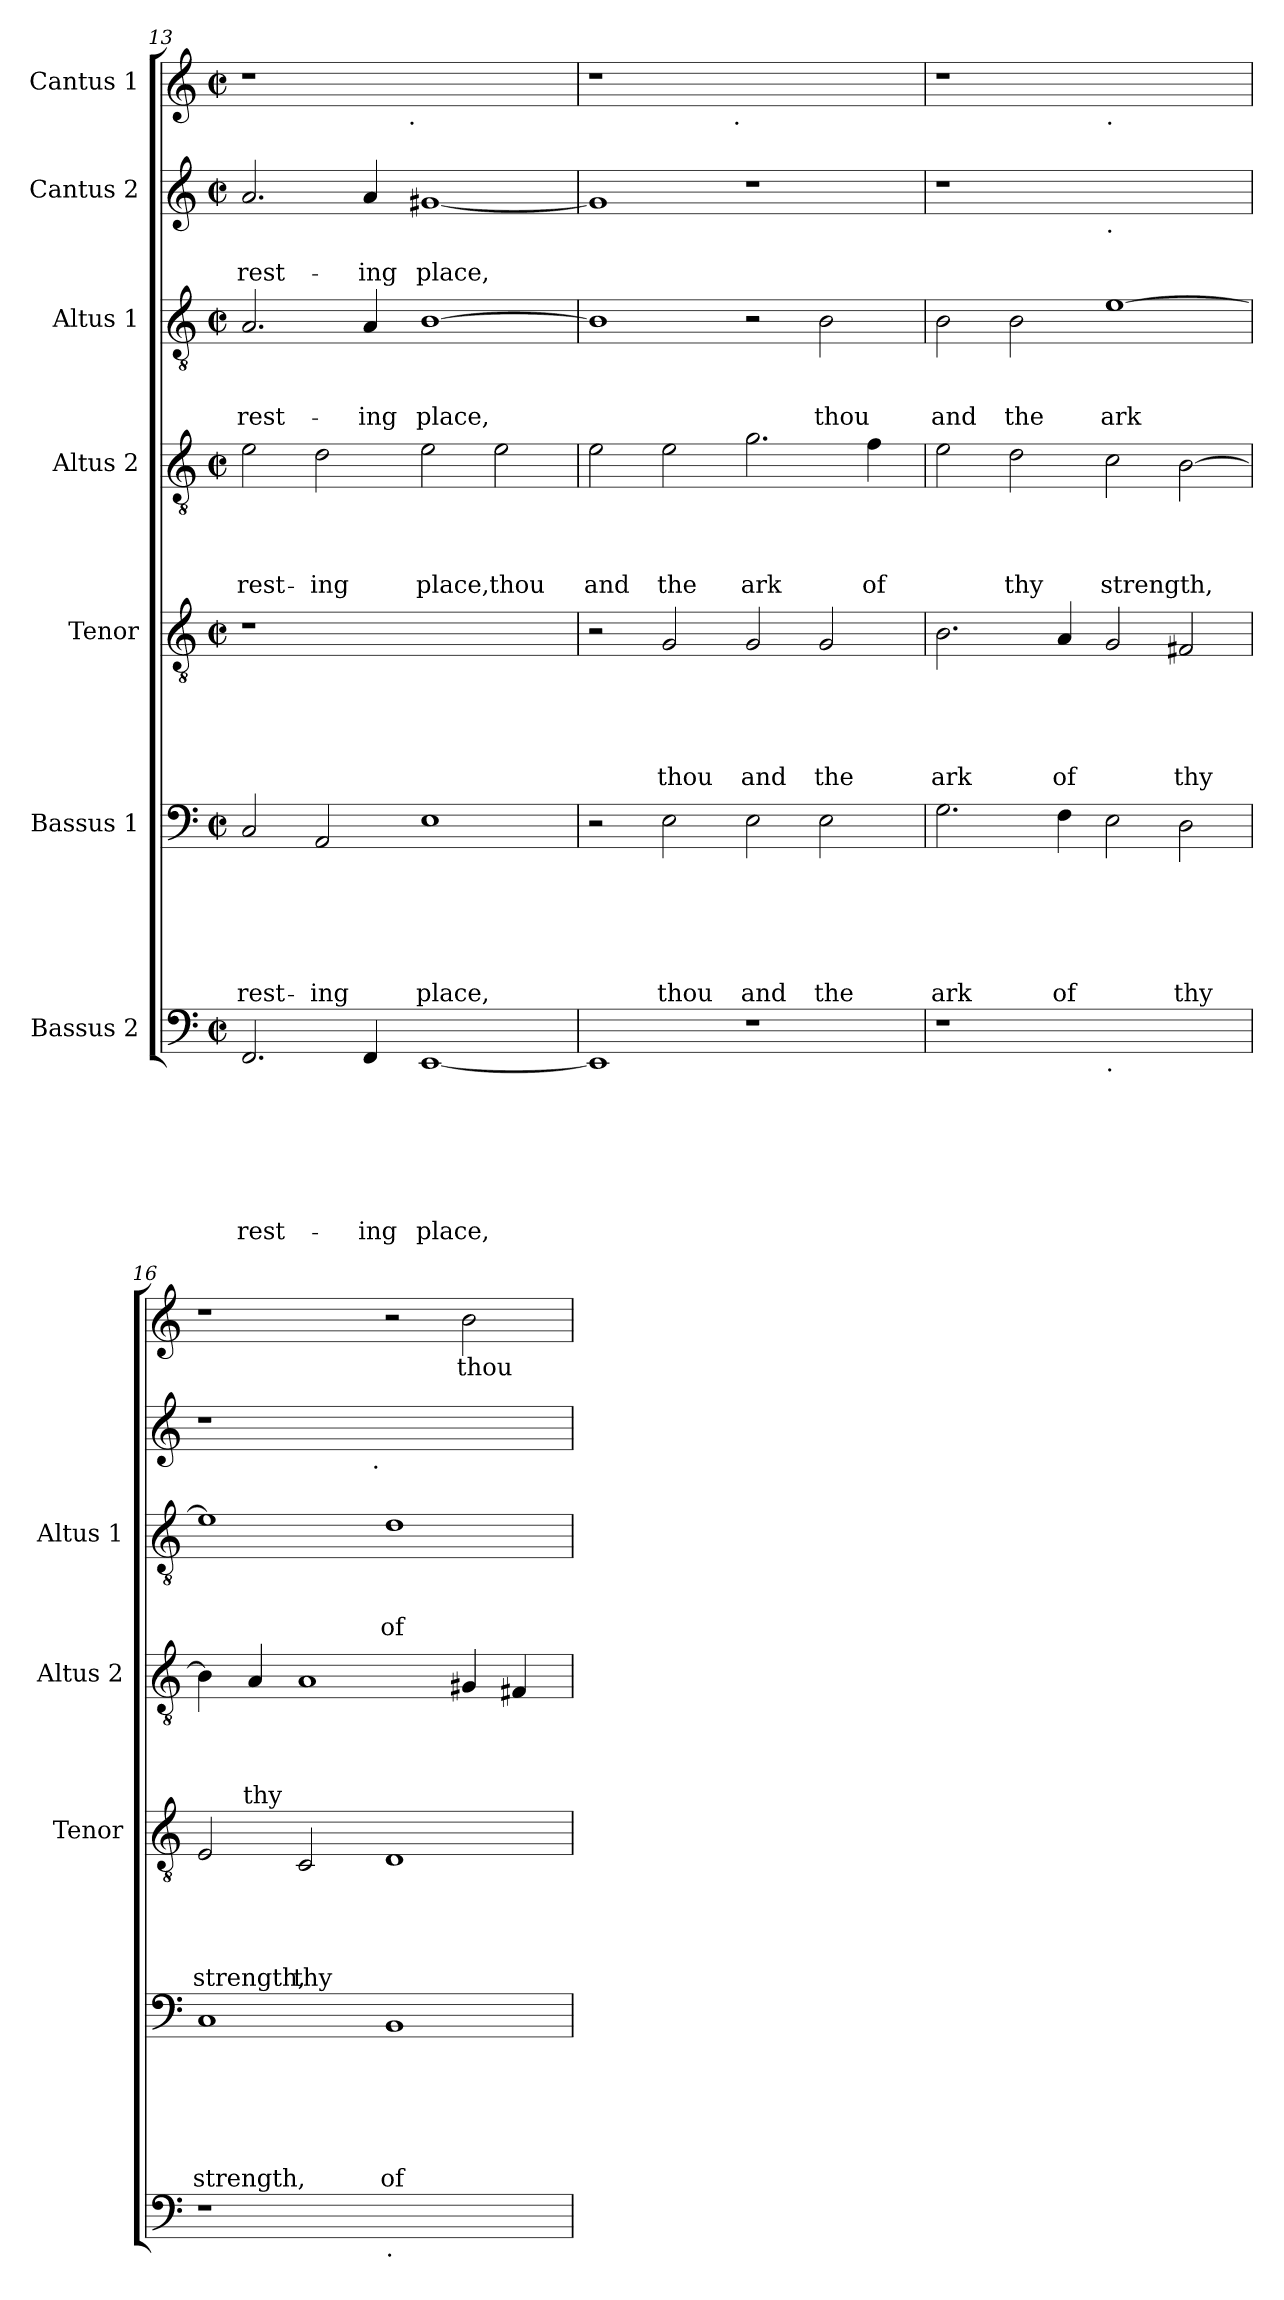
**kern	**text	**text	**text	**text	**text	**text	**text	**kern	**text	**text	**text	**text	**text	**text	**kern	**text	**text	**text	**text	**text	**kern	**text	**text	**text	**text	**kern	**text	**text	**text	**kern	**text	**text	**kern	**text
*part7	*part7	*part7	*part7	*part7	*part7	*part7	*part7	*part6	*part6	*part6	*part6	*part6	*part6	*part6	*part5	*part5	*part5	*part5	*part5	*part5	*part4	*part4	*part4	*part4	*part4	*part3	*part3	*part3	*part3	*part2	*part2	*part2	*part1	*part1
*staff7	*staff7	*staff7	*staff7	*staff7	*staff7	*staff7	*staff7	*staff6	*staff6	*staff6	*staff6	*staff6	*staff6	*staff6	*staff5	*staff5	*staff5	*staff5	*staff5	*staff5	*staff4	*staff4	*staff4	*staff4	*staff4	*staff3	*staff3	*staff3	*staff3	*staff2	*staff2	*staff2	*staff1	*staff1
*I"Bassus 2	*	*	*	*	*	*	*	*I"Bassus 1	*	*	*	*	*	*	*I"Tenor	*	*	*	*	*	*I"Altus 2	*	*	*	*	*I"Altus 1	*	*	*	*I"Cantus 2	*	*	*I"Cantus 1	*
*	*	*	*	*	*	*	*	*	*	*	*	*	*	*	*I'Tenor	*	*	*	*	*	*I'Altus 2	*	*	*	*	*I'Altus 1	*	*	*	*	*	*	*	*
*clefF4	*	*	*	*	*	*	*	*clefF4	*	*	*	*	*	*	*clefGv2	*	*	*	*	*	*clefGv2	*	*	*	*	*clefGv2	*	*	*	*clefG2	*	*	*clefG2	*
*k[]	*	*	*	*	*	*	*	*k[]	*	*	*	*	*	*	*k[]	*	*	*	*	*	*k[]	*	*	*	*	*k[]	*	*	*	*k[]	*	*	*k[]	*
*C:	*	*	*	*	*	*	*	*C:	*	*	*	*	*	*	*C:	*	*	*	*	*	*C:	*	*	*	*	*C:	*	*	*	*C:	*	*	*C:	*
*M2/2	*	*	*	*	*	*	*	*M2/2	*	*	*	*	*	*	*M2/2	*	*	*	*	*	*M2/2	*	*	*	*	*M2/2	*	*	*	*M2/2	*	*	*M2/2	*
*met(c|)	*	*	*	*	*	*	*	*met(c|)	*	*	*	*	*	*	*met(c|)	*	*	*	*	*	*met(c|)	*	*	*	*	*met(c|)	*	*	*	*met(c|)	*	*	*met(c|)	*
=13	=13	=13	=13	=13	=13	=13	=13	=13	=13	=13	=13	=13	=13	=13	=13	=13	=13	=13	=13	=13	=13	=13	=13	=13	=13	=13	=13	=13	=13	=13	=13	=13	=13	=13
!	!	!	!	!	!	!	!LO:LY:b	!	!	!	!	!	!	!LO:LY:b	!	!	!	!	!	!	!	!	!	!	!LO:LY:b	!	!	!	!LO:LY:b	!	!	!LO:LY:b	!	!
*	*	*	*	*	*	*	*	*	*	*	*	*	*	*	*	*	*	*	*	*	*	*	*	*	*	*	*	*	*	*	*	*	*^	*
2.FF/	.	.	.	.	.	.	rest-	2C/	.	.	.	.	.	rest-	1r	.	.	.	.	.	2e\	.	.	.	rest-	2.A/	.	.	rest-	2.a/	.	rest-	1r	2ryy	.
!	!	!	!	!	!	!	!	!	!	!	!	!	!	!LO:LY:b	!	!	!	!	!	!	!	!	!	!	!LO:LY:b	!	!	!	!	!	!	!	!	!	!
.	.	.	.	.	.	.	.	2AA/	.	.	.	.	.	-ing	.	.	.	.	.	.	2d\	.	.	.	-ing	.	.	.	.	.	.	.	.	4...ryy	.
!	!	!	!	!	!	!	!LO:LY:b	!	!	!	!	!	!	!	!	!	!	!	!	!	!	!	!	!	!	!	!	!	!LO:LY:b	!	!	!LO:LY:b	!	!	!
4FF/	.	.	.	.	.	.	-ing	.	.	.	.	.	.	.	.	.	.	.	.	.	.	.	.	.	.	4A/	.	.	-ing	4a/	.	-ing	.	.	.
!	!	!	!	!	!	!	!	!	!	!	!	!	!	!	!	!	!	!	!	!	!	!	!	!	!	!	!	!	!	!	!	!	!	!LO:TX:b:t=.	!
.	.	.	.	.	.	.	.	.	.	.	.	.	.	.	.	.	.	.	.	.	.	.	.	.	.	.	.	.	.	.	.	.	.	1ryy	.
!	!	!	!	!	!	!	!LO:LY:b	!	!	!	!	!	!	!LO:LY:b	!	!	!	!	!	!	!	!	!	!	!LO:LY:b	!	!	!	!LO:LY:b	!	!	!LO:LY:b	!	!	!
[<1EE	.	.	.	.	.	.	place,	1E	.	.	.	.	.	place,	1ryy	.	.	.	.	.	2e\	.	.	.	place,	[>1B	.	.	place,	[<1g#X	.	place,	1ryy	.	.
!	!	!	!	!	!	!	!	!	!	!	!	!	!	!	!	!	!	!	!	!	!	!	!	!	!LO:LY:b	!	!	!	!	!	!	!	!	!	!
.	.	.	.	.	.	.	.	.	.	.	.	.	.	.	.	.	.	.	.	.	2e\	.	.	.	thou	.	.	.	.	.	.	.	.	.	.
.	.	.	.	.	.	.	.	.	.	.	.	.	.	.	.	.	.	.	.	.	.	.	.	.	.	.	.	.	.	.	.	.	.	32ryy	.
=14	=14	=14	=14	=14	=14	=14	=14	=14	=14	=14	=14	=14	=14	=14	=14	=14	=14	=14	=14	=14	=14	=14	=14	=14	=14	=14	=14	=14	=14	=14	=14	=14	=14	=14	=14
!	!	!	!	!	!	!	!	!	!	!	!	!	!	!	!	!	!	!	!	!	!	!	!	!	!LO:LY:b	!	!	!	!	!	!	!	!	!	!
1EE]	.	.	.	.	.	.	.	2r	.	.	.	.	.	.	2r	.	.	.	.	.	2e\	.	.	.	and	1B]	.	.	.	1g#]	.	.	1r	2ryy	.
!	!	!	!	!	!	!	!	!	!	!	!	!	!	!LO:LY:b	!	!	!	!	!	!LO:LY:b	!	!	!	!	!LO:LY:b	!	!	!	!	!	!	!	!	!	!
.	.	.	.	.	.	.	.	2E\	.	.	.	.	.	thou	2G/	.	.	.	.	thou	2e\	.	.	.	the	.	.	.	.	.	.	.	.	4...ryy	.
!	!	!	!	!	!	!	!	!	!	!	!	!	!	!	!	!	!	!	!	!	!	!	!	!	!	!	!	!	!	!	!	!	!	!LO:TX:b:t=.	!
.	.	.	.	.	.	.	.	.	.	.	.	.	.	.	.	.	.	.	.	.	.	.	.	.	.	.	.	.	.	.	.	.	.	1ryy	.
!	!	!	!	!	!	!	!	!	!	!	!	!	!	!LO:LY:b	!	!	!	!	!	!LO:LY:b	!	!	!	!	!LO:LY:b	!	!	!	!	!	!	!	!	!	!
1r	.	.	.	.	.	.	.	2E\	.	.	.	.	.	and	2G/	.	.	.	.	and	2.g\	.	.	.	ark	2r	.	.	.	1r	.	.	1ryy	.	.
!	!	!	!	!	!	!	!	!	!	!	!	!	!	!LO:LY:b	!	!	!	!	!	!LO:LY:b	!	!	!	!	!	!	!	!	!LO:LY:b	!	!	!	!	!	!
.	.	.	.	.	.	.	.	2E\	.	.	.	.	.	the	2G/	.	.	.	.	the	.	.	.	.	.	2B\	.	.	thou	.	.	.	.	.	.
!	!	!	!	!	!	!	!	!	!	!	!	!	!	!	!	!	!	!	!	!	!	!	!	!	!LO:LY:b	!	!	!	!	!	!	!	!	!	!
.	.	.	.	.	.	.	.	.	.	.	.	.	.	.	.	.	.	.	.	.	4f\	.	.	.	of	.	.	.	.	.	.	.	.	.	.
.	.	.	.	.	.	.	.	.	.	.	.	.	.	.	.	.	.	.	.	.	.	.	.	.	.	.	.	.	.	.	.	.	.	32ryy	.
!!LO:LB:g=z
=15	=15	=15	=15	=15	=15	=15	=15	=15	=15	=15	=15	=15	=15	=15	=15	=15	=15	=15	=15	=15	=15	=15	=15	=15	=15	=15	=15	=15	=15	=15	=15	=15	=15	=15	=15
!	!	!	!	!	!	!	!	!	!	!	!	!	!	!LO:LY:b	!	!	!	!	!	!LO:LY:b	!	!	!	!	!	!	!	!	!LO:LY:b	!	!	!	!	!	!
*	*	*	*	*	*	*	*	*	*	*	*	*	*	*	*	*	*	*	*	*	*	*	*	*	*	*	*	*	*	*	*	*	*v	*v	*
1r	.	.	.	.	.	.	.	2.G\	.	.	.	.	.	ark	2.B\	.	.	.	.	ark	2e\	.	.	.	.	2B\	.	.	and	1r	.	.	1r	.
!	!	!	!	!	!	!	!	!	!	!	!	!	!	!	!	!	!	!	!	!	!	!	!	!	!LO:LY:b	!	!	!	!LO:LY:b	!	!	!	!	!
.	.	.	.	.	.	.	.	.	.	.	.	.	.	.	.	.	.	.	.	.	2d\	.	.	.	thy	2B\	.	.	the	.	.	.	.	.
!	!	!	!	!	!	!	!	!	!	!	!	!	!	!LO:LY:b	!	!	!	!	!	!LO:LY:b	!	!	!	!	!	!	!	!	!	!	!	!	!	!
.	.	.	.	.	.	.	.	4F\	.	.	.	.	.	of	4A/	.	.	.	.	of	.	.	.	.	.	.	.	.	.	.	.	.	.	.
!	!	!	!	!	!	!	!	!	!	!	!	!	!	!	!	!	!	!	!	!	!	!	!	!	!	!	!	!	!	!	!	!	!LO:TX:b:t=.	!
!	!	!	!	!	!	!	!	!	!	!	!	!	!	!	!	!	!	!	!	!	!	!	!	!	!	!	!	!	!	!LO:TX:b:t=.	!	!	!	!
!LO:TX:b:t=.	!	!	!	!	!	!	!	!	!	!	!	!	!	!	!	!	!	!	!	!	!	!	!	!	!	!	!	!	!	!	!	!	!	!
!	!	!	!	!	!	!	!	!	!	!	!	!	!	!	!	!	!	!	!	!	!	!	!	!	!LO:LY:b	!	!	!	!LO:LY:b	!	!	!	!	!
1ryy	.	.	.	.	.	.	.	2E\	.	.	.	.	.	.	2G/	.	.	.	.	.	2c\	.	.	.	strength,	[>1e	.	.	ark	1ryy	.	.	1ryy	.
!	!	!	!	!	!	!	!	!	!	!	!	!	!	!LO:LY:b	!	!	!	!	!	!LO:LY:b	!	!	!	!	!	!	!	!	!	!	!	!	!	!
.	.	.	.	.	.	.	.	2D\	.	.	.	.	.	thy	2F#X/	.	.	.	.	thy	[>2B\	.	.	.	.	.	.	.	.	.	.	.	.	.
=16	=16	=16	=16	=16	=16	=16	=16	=16	=16	=16	=16	=16	=16	=16	=16	=16	=16	=16	=16	=16	=16	=16	=16	=16	=16	=16	=16	=16	=16	=16	=16	=16	=16	=16
!	!	!	!	!	!	!	!	!	!	!	!	!	!	!LO:LY:b	!	!	!	!	!	!LO:LY:b	!	!	!	!	!	!	!	!	!	!	!	!	!	!
*	*	*	*	*	*	*	*	*	*	*	*	*	*	*	*	*	*	*	*	*	*	*	*	*	*	*	*	*	*	*^	*	*	*	*
1r	.	.	.	.	.	.	.	1C	.	.	.	.	.	strength,	2E/	.	.	.	.	strength,	4B\]	.	.	.	.	1e]	.	.	.	1r	2ryy	.	.	1r	.
!	!	!	!	!	!	!	!	!	!	!	!	!	!	!	!	!	!	!	!	!	!	!	!	!	!LO:LY:b	!	!	!	!	!	!	!	!	!	!
.	.	.	.	.	.	.	.	.	.	.	.	.	.	.	.	.	.	.	.	.	4A/	.	.	.	thy	.	.	.	.	.	.	.	.	.	.
!	!	!	!	!	!	!	!	!	!	!	!	!	!	!	!	!	!	!	!	!LO:LY:b	!	!	!	!	!	!	!	!	!	!	!	!	!	!	!
.	.	.	.	.	.	.	.	.	.	.	.	.	.	.	2C/	.	.	.	.	thy	1A	.	.	.	.	.	.	.	.	.	4...ryy	.	.	.	.
!	!	!	!	!	!	!	!	!	!	!	!	!	!	!	!	!	!	!	!	!	!	!	!	!	!	!	!	!	!	!	!LO:TX:b:t=.	!	!	!	!
.	.	.	.	.	.	.	.	.	.	.	.	.	.	.	.	.	.	.	.	.	.	.	.	.	.	.	.	.	.	.	1ryy	.	.	.	.
!LO:TX:b:t=.	!	!	!	!	!	!	!	!	!	!	!	!	!	!	!	!	!	!	!	!	!	!	!	!	!	!	!	!	!	!	!	!	!	!	!
!	!	!	!	!	!	!	!	!	!	!	!	!	!	!LO:LY:b	!	!	!	!	!	!	!	!	!	!	!	!	!	!	!LO:LY:b	!	!	!	!	!	!
1ryy	.	.	.	.	.	.	.	1BB	.	.	.	.	.	of	1D	.	.	.	.	.	.	.	.	.	.	1d	.	.	of	1ryy	.	.	.	2r	.
!	!	!	!	!	!	!	!	!	!	!	!	!	!	!	!	!	!	!	!	!	!	!	!	!	!	!	!	!	!	!	!	!	!	!	!LO:LY:b
.	.	.	.	.	.	.	.	.	.	.	.	.	.	.	.	.	.	.	.	.	4G#X/	.	.	.	.	.	.	.	.	.	.	.	.	2b\	thou
.	.	.	.	.	.	.	.	.	.	.	.	.	.	.	.	.	.	.	.	.	4F#X/	.	.	.	.	.	.	.	.	.	.	.	.	.	.
.	.	.	.	.	.	.	.	.	.	.	.	.	.	.	.	.	.	.	.	.	.	.	.	.	.	.	.	.	.	.	32ryy	.	.	.	.
*	*	*	*	*	*	*	*	*	*	*	*	*	*	*	*	*	*	*	*	*	*	*	*	*	*	*	*	*	*	*v	*v	*	*	*	*
=	=	=	=	=	=	=	=	=	=	=	=	=	=	=	=	=	=	=	=	=	=	=	=	=	=	=	=	=	=	=	=	=	=	=
*-	*-	*-	*-	*-	*-	*-	*-	*-	*-	*-	*-	*-	*-	*-	*-	*-	*-	*-	*-	*-	*-	*-	*-	*-	*-	*-	*-	*-	*-	*-	*-	*-	*-	*-
